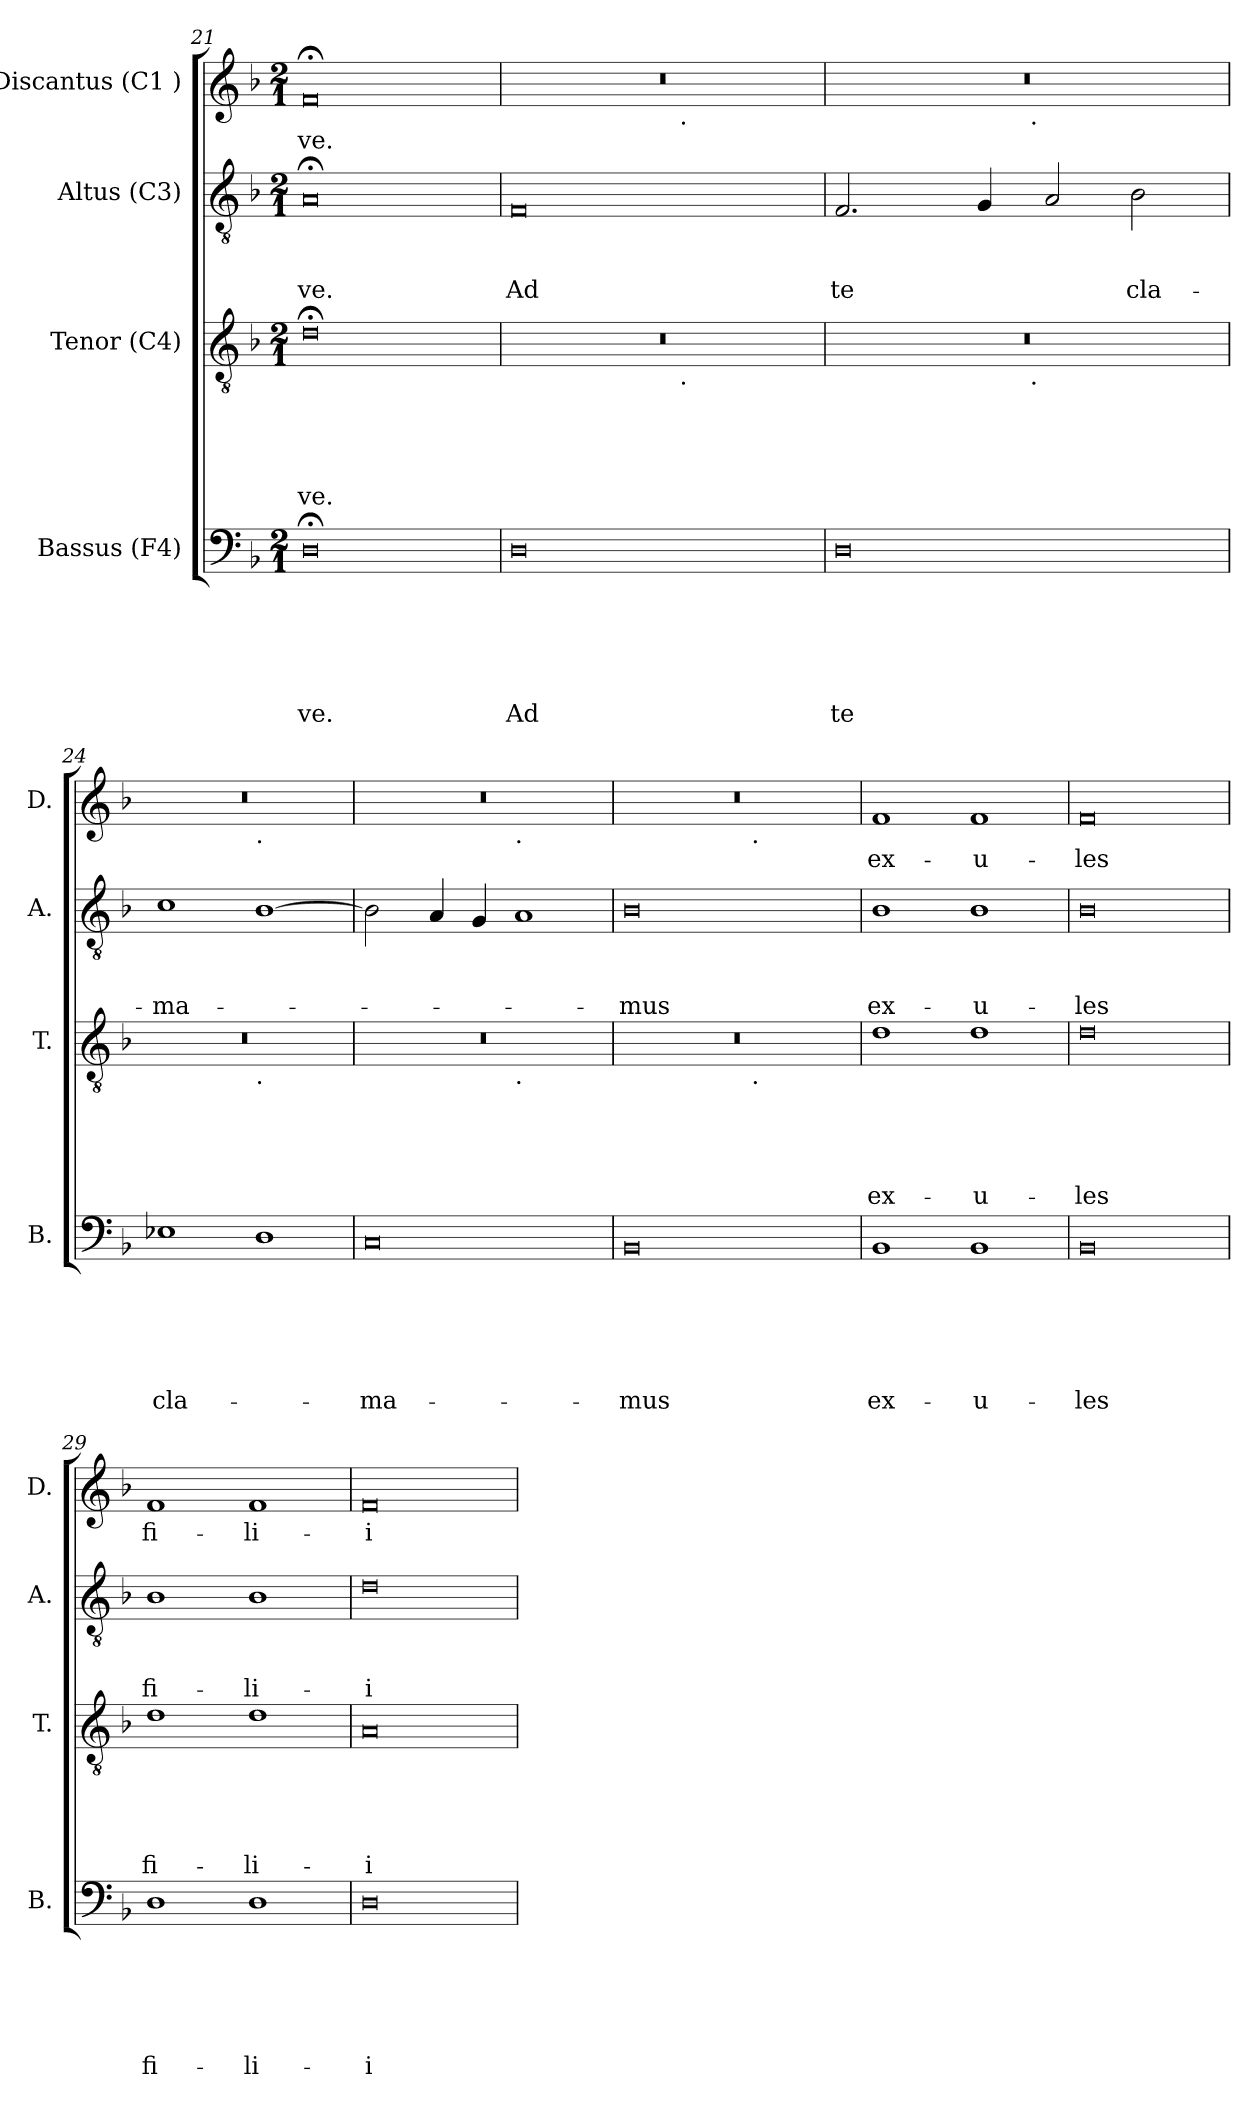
**kern	**text	**text	**text	**text	**text	**text	**kern	**text	**text	**text	**text	**text	**kern	**text	**text	**text	**kern	**text
*part4	*part4	*part4	*part4	*part4	*part4	*part4	*part3	*part3	*part3	*part3	*part3	*part3	*part2	*part2	*part2	*part2	*part1	*part1
*staff4	*staff4	*staff4	*staff4	*staff4	*staff4	*staff4	*staff3	*staff3	*staff3	*staff3	*staff3	*staff3	*staff2	*staff2	*staff2	*staff2	*staff1	*staff1
*I"Bassus (F4)	*	*	*	*	*	*	*I"Tenor (C4)	*	*	*	*	*	*I"Altus (C3)	*	*	*	*I"Discantus (C1 )	*
*I'B.	*	*	*	*	*	*	*I'T.	*	*	*	*	*	*I'A.	*	*	*	*I'D.	*
*clefF4	*	*	*	*	*	*	*clefGv2	*	*	*	*	*	*clefGv2	*	*	*	*clefG2	*
*k[b-]	*	*	*	*	*	*	*k[b-]	*	*	*	*	*	*k[b-]	*	*	*	*k[b-]	*
*F:	*	*	*	*	*	*	*F:	*	*	*	*	*	*F:	*	*	*	*F:	*
*M2/1	*	*	*	*	*	*	*M2/1	*	*	*	*	*	*M2/1	*	*	*	*M2/1	*
=21	=21	=21	=21	=21	=21	=21	=21	=21	=21	=21	=21	=21	=21	=21	=21	=21	=21	=21
!	!	!	!	!	!	!LO:LY:b	!	!	!	!	!	!LO:LY:b	!	!	!	!LO:LY:b	!	!LO:LY:b
0D;<	.	.	.	.	.	-ve.	0d;<	.	.	.	.	-ve.	0A;	.	.	-ve.	0f;	-ve.
=22	=22	=22	=22	=22	=22	=22	=22	=22	=22	=22	=22	=22	=22	=22	=22	=22	=22	=22
!	!	!	!	!	!	!LO:LY:b:rj	!	!	!	!	!	!	!	!	!	!LO:LY:b:rj	!	!
*	*	*	*	*	*	*	*^	*	*	*	*	*	*	*	*	*	*^	*
0D	.	.	.	.	.	Ad	0r	2ryy	.	.	.	.	.	0F	.	.	Ad	0r	2ryy	.
.	.	.	.	.	.	.	.	4...ryy	.	.	.	.	.	.	.	.	.	.	4...ryy	.
!	!	!	!	!	!	!	!	!	!	!	!	!	!	!	!	!	!	!	!LO:TX:b:t=.	!
!	!	!	!	!	!	!	!	!LO:TX:b:t=.	!	!	!	!	!	!	!	!	!	!	!	!
.	.	.	.	.	.	.	.	1ryy	.	.	.	.	.	.	.	.	.	.	1ryy	.
.	.	.	.	.	.	.	.	32ryy	.	.	.	.	.	.	.	.	.	.	32ryy	.
=23	=23	=23	=23	=23	=23	=23	=23	=23	=23	=23	=23	=23	=23	=23	=23	=23	=23	=23	=23	=23
!	!	!	!	!	!	!LO:LY:b:rj	!	!	!	!	!	!	!	!	!	!	!LO:LY:b	!	!	!
0D	.	.	.	.	.	te	0r	2ryy	.	.	.	.	.	2.F/	.	.	te	0r	2ryy	.
.	.	.	.	.	.	.	.	4...ryy	.	.	.	.	.	.	.	.	.	.	4...ryy	.
.	.	.	.	.	.	.	.	.	.	.	.	.	.	4G/	.	.	.	.	.	.
!	!	!	!	!	!	!	!	!	!	!	!	!	!	!	!	!	!	!	!LO:TX:b:t=.	!
!	!	!	!	!	!	!	!	!LO:TX:b:t=.	!	!	!	!	!	!	!	!	!	!	!	!
.	.	.	.	.	.	.	.	1ryy	.	.	.	.	.	.	.	.	.	.	1ryy	.
.	.	.	.	.	.	.	.	.	.	.	.	.	.	2A/	.	.	.	.	.	.
!	!	!	!	!	!	!	!	!	!	!	!	!	!	!	!	!	!LO:LY:b	!	!	!
.	.	.	.	.	.	.	.	.	.	.	.	.	.	2B-\	.	.	cla-	.	.	.
.	.	.	.	.	.	.	.	32ryy	.	.	.	.	.	.	.	.	.	.	32ryy	.
!!LO:LB:g=z	!!
=24	=24	=24	=24	=24	=24	=24	=24	=24	=24	=24	=24	=24	=24	=24	=24	=24	=24	=24	=24	=24
!	!	!	!	!	!	!LO:LY:b	!	!	!	!	!	!	!	!	!	!	!LO:LY:b	!	!	!
1E-X	.	.	.	.	.	cla-	0r	1ryy	.	.	.	.	.	1c	.	.	-ma-	0r	1ryy	.
!	!	!	!	!	!	!	!	!	!	!	!	!	!	!	!	!	!	!	!LO:TX:b:t=.	!
!	!	!	!	!	!	!	!	!LO:TX:b:t=.	!	!	!	!	!	!	!	!	!	!	!	!
1D	.	.	.	.	.	.	.	1ryy	.	.	.	.	.	[>1B-	.	.	.	.	1ryy	.
=25	=25	=25	=25	=25	=25	=25	=25	=25	=25	=25	=25	=25	=25	=25	=25	=25	=25	=25	=25	=25
!	!	!	!	!	!	!LO:LY:b:rj	!	!	!	!	!	!	!	!	!	!	!	!	!	!
0C	.	.	.	.	.	-ma-	0r	1ryy	.	.	.	.	.	2B-\]	.	.	.	0r	1ryy	.
.	.	.	.	.	.	.	.	.	.	.	.	.	.	4A/	.	.	.	.	.	.
.	.	.	.	.	.	.	.	.	.	.	.	.	.	4G/	.	.	.	.	.	.
!	!	!	!	!	!	!	!	!	!	!	!	!	!	!	!	!	!	!	!LO:TX:b:t=.	!
!	!	!	!	!	!	!	!	!LO:TX:b:t=.	!	!	!	!	!	!	!	!	!	!	!	!
.	.	.	.	.	.	.	.	1ryy	.	.	.	.	.	1A	.	.	.	.	1ryy	.
=26	=26	=26	=26	=26	=26	=26	=26	=26	=26	=26	=26	=26	=26	=26	=26	=26	=26	=26	=26	=26
!	!	!	!	!	!	!LO:LY:b	!	!	!	!	!	!	!	!	!	!	!LO:LY:b	!	!	!
0BB-	.	.	.	.	.	-mus	0r	2ryy	.	.	.	.	.	0B-	.	.	-mus	0r	2ryy	.
.	.	.	.	.	.	.	.	4...ryy	.	.	.	.	.	.	.	.	.	.	4...ryy	.
!	!	!	!	!	!	!	!	!	!	!	!	!	!	!	!	!	!	!	!LO:TX:b:t=.	!
!	!	!	!	!	!	!	!	!LO:TX:b:t=.	!	!	!	!	!	!	!	!	!	!	!	!
.	.	.	.	.	.	.	.	1ryy	.	.	.	.	.	.	.	.	.	.	1ryy	.
.	.	.	.	.	.	.	.	32ryy	.	.	.	.	.	.	.	.	.	.	32ryy	.
=27	=27	=27	=27	=27	=27	=27	=27	=27	=27	=27	=27	=27	=27	=27	=27	=27	=27	=27	=27	=27
!	!	!	!	!	!	!LO:LY:b	!	!	!	!	!	!	!LO:LY:b	!	!	!	!LO:LY:b	!	!	!LO:LY:b
*	*	*	*	*	*	*	*v	*v	*	*	*	*	*	*	*	*	*	*v	*v	*
1BB-	.	.	.	.	.	ex-	1d	.	.	.	.	ex-	1B-	.	.	ex-	1f	ex-
!	!	!	!	!	!	!LO:LY:b	!	!	!	!	!	!LO:LY:b	!	!	!	!LO:LY:b	!	!LO:LY:b
1BB-	.	.	.	.	.	-u-	1d	.	.	.	.	-u-	1B-	.	.	-u-	1f	-u-
=28	=28	=28	=28	=28	=28	=28	=28	=28	=28	=28	=28	=28	=28	=28	=28	=28	=28	=28
!	!	!	!	!	!	!LO:LY:b:rj	!	!	!	!	!	!LO:LY:b:rj	!	!	!	!LO:LY:b:rj	!	!LO:LY:b:rj
0BB-	.	.	.	.	.	-les	0d	.	.	.	.	-les	0B-	.	.	-les	0f	-les
=29	=29	=29	=29	=29	=29	=29	=29	=29	=29	=29	=29	=29	=29	=29	=29	=29	=29	=29
!	!	!	!	!	!	!LO:LY:b	!	!	!	!	!	!LO:LY:b	!	!	!	!LO:LY:b	!	!LO:LY:b
1D	.	.	.	.	.	fi-	1d	.	.	.	.	fi-	1B-	.	.	fi-	1f	fi-
!	!	!	!	!	!	!LO:LY:b:rj	!	!	!	!	!	!LO:LY:b:rj	!	!	!	!LO:LY:b:rj	!	!LO:LY:b:rj
1D	.	.	.	.	.	-li-	1d	.	.	.	.	-li-	1B-	.	.	-li-	1f	-li-
=30	=30	=30	=30	=30	=30	=30	=30	=30	=30	=30	=30	=30	=30	=30	=30	=30	=30	=30
!	!	!	!	!	!	!LO:LY:b:rj	!	!	!	!	!	!LO:LY:b:rj	!	!	!	!LO:LY:b:rj	!	!LO:LY:b:rj
0D	.	.	.	.	.	-i	0A	.	.	.	.	-i	0d	.	.	-i	0f	-i
=	=	=	=	=	=	=	=	=	=	=	=	=	=	=	=	=	=	=
*-	*-	*-	*-	*-	*-	*-	*-	*-	*-	*-	*-	*-	*-	*-	*-	*-	*-	*-
